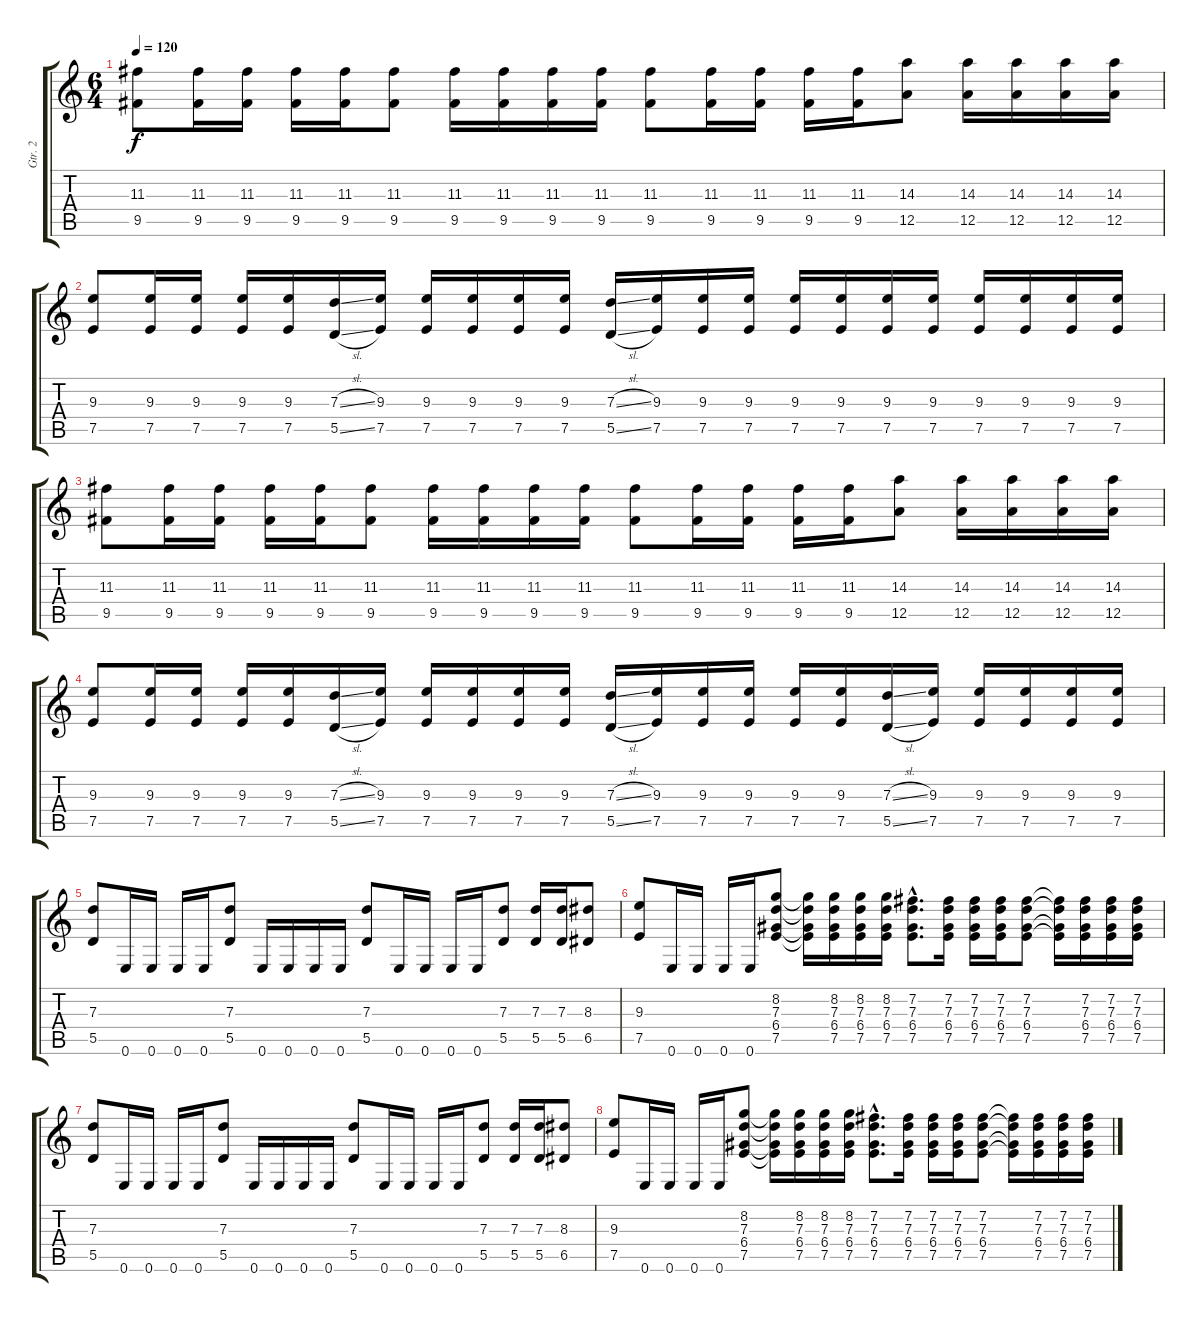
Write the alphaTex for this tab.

\track ("Gtr. 2" "Gtr. 2") {instrument overdrivenguitar}
\staff {score tabs}
\tuning (E4 B3 G3 D3 A2 E2) {hide}
\ts (6 4)
\tempo 120
\clef g2
\ks c
(11.3 9.5).8{dy f} (11.3 9.5).16 (11.3 9.5).16 (11.3 9.5).16 (11.3 9.5).16 (11.3 9.5).8 (11.3 9.5).16 (11.3 9.5).16 (11.3 9.5).16 (11.3 9.5).16 (11.3 9.5).8 (11.3 9.5).16 (11.3 9.5).16 (11.3 9.5).16 (11.3 9.5).16 (14.3 12.5).8 (14.3 12.5).16 (14.3 12.5).16 (14.3 12.5).16 (14.3 12.5).16 |
(9.3 7.5).8 (9.3 7.5).16 (9.3 7.5).16 (9.3 7.5).16 (9.3 7.5).16 (7.3{sl} 5.5{sl}).16 (9.3 7.5).16 (9.3 7.5).16 (9.3 7.5).16 (9.3 7.5).16 (9.3 7.5).16 (7.3{sl} 5.5{sl}).16 (9.3 7.5).16 (9.3 7.5).16 (9.3 7.5).16 (9.3 7.5).16 (9.3 7.5).16 (9.3 7.5).16 (9.3 7.5).16 (9.3 7.5).16 (9.3 7.5).16 (9.3 7.5).16 (9.3 7.5).16 |
(11.3 9.5).8 (11.3 9.5).16 (11.3 9.5).16 (11.3 9.5).16 (11.3 9.5).16 (11.3 9.5).8 (11.3 9.5).16 (11.3 9.5).16 (11.3 9.5).16 (11.3 9.5).16 (11.3 9.5).8 (11.3 9.5).16 (11.3 9.5).16 (11.3 9.5).16 (11.3 9.5).16 (14.3 12.5).8 (14.3 12.5).16 (14.3 12.5).16 (14.3 12.5).16 (14.3 12.5).16 |
(9.3 7.5).8 (9.3 7.5).16 (9.3 7.5).16 (9.3 7.5).16 (9.3 7.5).16 (7.3{sl} 5.5{sl}).16 (9.3 7.5).16 (9.3 7.5).16 (9.3 7.5).16 (9.3 7.5).16 (9.3 7.5).16 (7.3{sl} 5.5{sl}).16 (9.3 7.5).16 (9.3 7.5).16 (9.3 7.5).16 (9.3 7.5).16 (9.3 7.5).16 (7.3{sl} 5.5{sl}).16 (9.3 7.5).16 (9.3 7.5).16 (9.3 7.5).16 (9.3 7.5).16 (9.3 7.5).16 |
(7.3 5.5).8 0.6.16 0.6.16 0.6.16 0.6.16 (7.3 5.5).8 0.6.16 0.6.16 0.6.16 0.6.16 (7.3 5.5).8 0.6.16 0.6.16 0.6.16 0.6.16 (7.3 5.5).8 (7.3 5.5).16 (7.3 5.5).16 (8.3 6.5).8 |
(9.3 7.5).8 0.6.16 0.6.16 0.6.16 0.6.16 (8.2 7.3 6.4 7.5).8 (8.2{t} 7.3{t} 6.4{t} 7.5{t}).16 (8.2 7.3 6.4 7.5).16 (8.2 7.3 6.4 7.5).16 (8.2 7.3 6.4 7.5).16 (7.2{hac} 7.3{hac} 6.4{hac} 7.5{hac}).8{d} (7.2 7.3 6.4 7.5).16 (7.2 7.3 6.4 7.5).16 (7.2 7.3 6.4 7.5).16 (7.2 7.3 6.4 7.5).8 (7.2{t} 7.3{t} 6.4{t} 7.5{t}).16 (7.2 7.3 6.4 7.5).16 (7.2 7.3 6.4 7.5).16 (7.2 7.3 6.4 7.5).16 |
(7.3 5.5).8 0.6.16 0.6.16 0.6.16 0.6.16 (7.3 5.5).8 0.6.16 0.6.16 0.6.16 0.6.16 (7.3 5.5).8 0.6.16 0.6.16 0.6.16 0.6.16 (7.3 5.5).8 (7.3 5.5).16 (7.3 5.5).16 (8.3 6.5).8 |
(9.3 7.5).8 0.6.16 0.6.16 0.6.16 0.6.16 (8.2 7.3 6.4 7.5).8 (8.2{t} 7.3{t} 6.4{t} 7.5{t}).16 (8.2 7.3 6.4 7.5).16 (8.2 7.3 6.4 7.5).16 (8.2 7.3 6.4 7.5).16 (7.2{hac} 7.3{hac} 6.4{hac} 7.5{hac}).8{d} (7.2 7.3 6.4 7.5).16 (7.2 7.3 6.4 7.5).16 (7.2 7.3 6.4 7.5).16 (7.2 7.3 6.4 7.5).8 (7.2{t} 7.3{t} 6.4{t} 7.5{t}).16 (7.2 7.3 6.4 7.5).16 (7.2 7.3 6.4 7.5).16 (7.2 7.3 6.4 7.5).16
